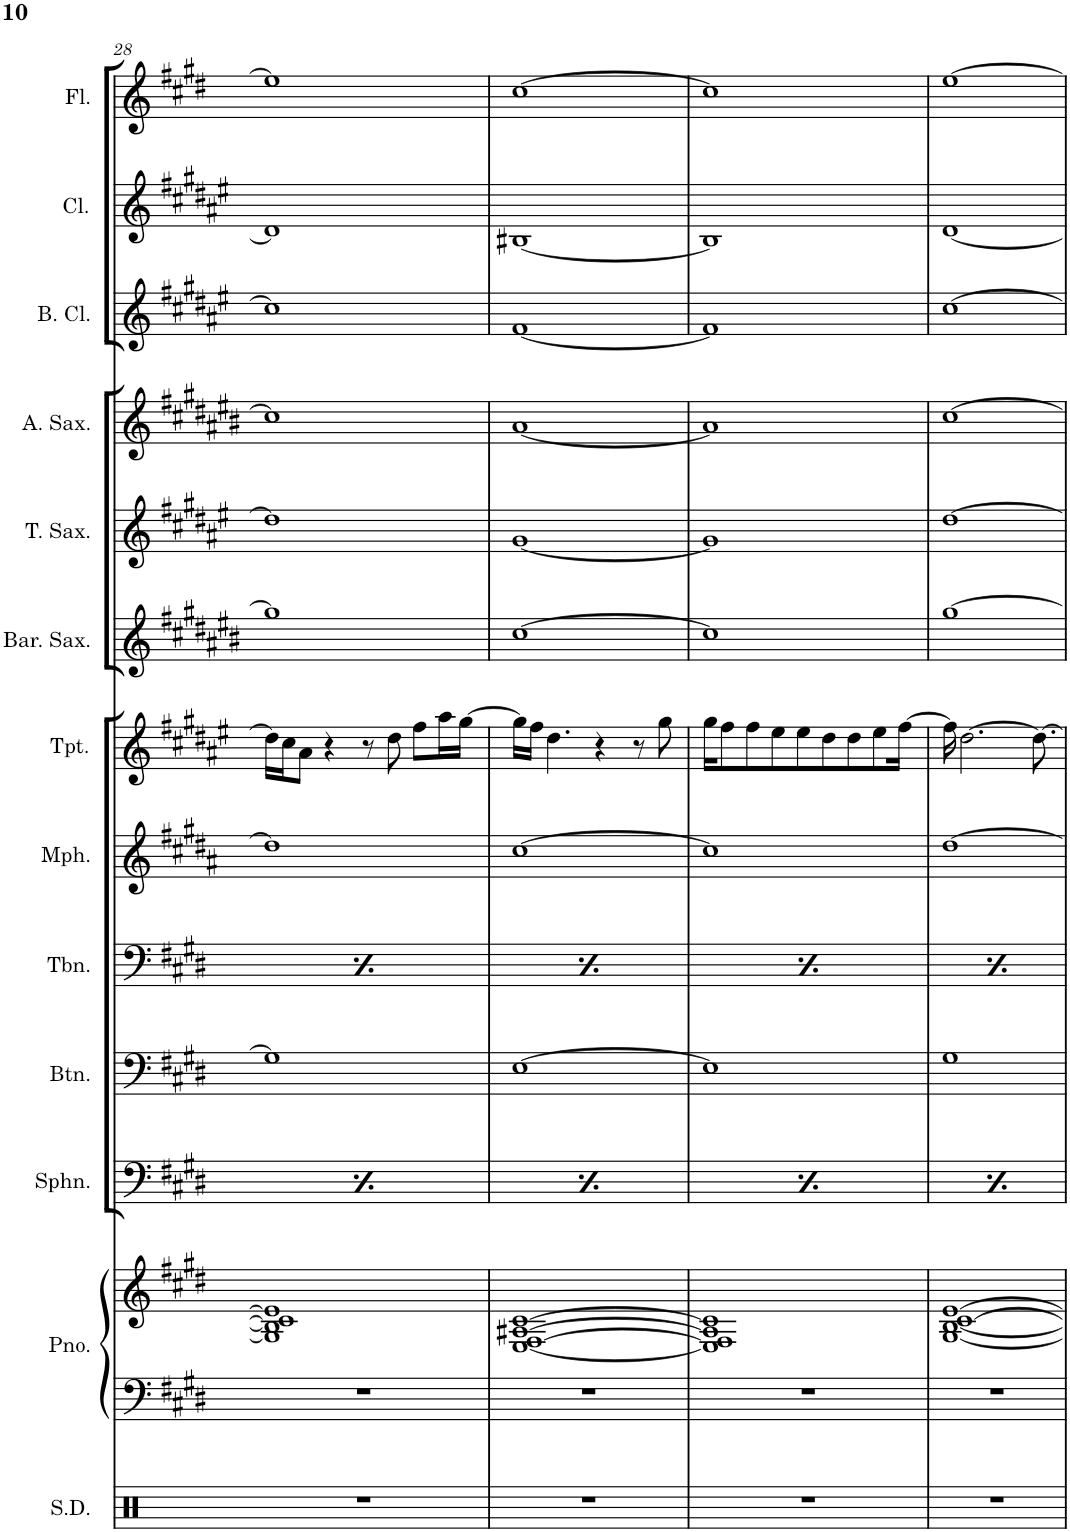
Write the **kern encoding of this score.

**kern	**kern	**kern	**kern	**kern	**kern	**kern	**kern	**kern	**kern	**kern	**kern	**kern	**kern
*part13	*part12	*part12	*part11	*part10	*part9	*part8	*part7	*part6	*part5	*part4	*part3	*part2	*part1
*staff14	*staff13	*staff12	*staff11	*staff10	*staff9	*staff8	*staff7	*staff6	*staff5	*staff4	*staff3	*staff2	*staff1
*I"Snare Drum	*I"Piano	*	*I"Sousaphone	*I"Baritone	*I"Trombone	*I"Mellophone	*I"Trumpet	*I"Baritone Sax	*I"Tenor Sax	*I"Alto Sax	*I"Bass Clarinet	*I"Clarinet	*I"Flute
*I'S.D.	*I'Pno.	*	*I'Sphn.	*I'Btn.	*I'Tbn.	*I'Mph.	*I'Tpt.	*I'Bar. Sax.	*I'T. Sax.	*I'A. Sax.	*I'B. Cl.	*I'Cl.	*I'Fl.
!!LO:PB:g=z
*clefX	*clefF4	*clefG2	*clefF4	*clefF4	*clefF4	*clefG2	*clefG2	*clefG2	*clefG2	*clefG2	*clefG2	*clefG2	*clefG2
*	*	*	*	*Trd4c7	*	*Trd4c7	*Trd1c2	*Trd12c21	*Trd8c14	*Trd5c9	*Trd8c14	*Trd1c2	*
*k[]	*k[f#c#g#d#]	*k[f#c#g#d#]	*k[f#c#g#d#]	*k[f#c#g#d#]	*k[f#c#g#d#]	*k[f#c#g#d#a#]	*k[f#c#g#d#a#e#]	*k[f#c#g#d#a#e#b#]	*k[f#c#g#d#a#e#]	*k[f#c#g#d#a#e#b#]	*k[f#c#g#d#a#e#]	*k[f#c#g#d#a#e#]	*k[f#c#g#d#]
*M4/4	*M4/4	*M4/4	*M4/4	*M4/4	*M4/4	*M4/4	*M4/4	*M4/4	*M4/4	*M4/4	*M4/4	*M4/4	*M4/4
=28	=28	=28	=28	=28	=28	=28	=28	=28	=28	=28	=28	=28	=28
1r	1r	1G#] 1B] 1c#] 1e]	1r	1G#]	1r	1dd#]	16dd#\LL]	1gg#]	1dd#]	1cc#]	1cc#]	1d#]	1ee]
.	.	.	.	.	.	.	16cc#\J	.	.	.	.	.	.
.	.	.	.	.	.	.	8a#\J	.	.	.	.	.	.
.	.	.	.	.	.	.	4r	.	.	.	.	.	.
.	.	.	.	.	.	.	8r	.	.	.	.	.	.
.	.	.	.	.	.	.	8dd#\	.	.	.	.	.	.
.	.	.	.	.	.	.	8ff#\L	.	.	.	.	.	.
.	.	.	.	.	.	.	16aa#\L	.	.	.	.	.	.
.	.	.	.	.	.	.	[16gg#\JJ	.	.	.	.	.	.
=29	=29	=29	=29	=29	=29	=29	=29	=29	=29	=29	=29	=29	=29
1r	1r	[1E [1F# [1A#X [1c#	1r	[1E	1r	[1cc#	16gg#\LL]	[1cc#	[1g#	[1a#	[1f#	[1B#X	[1cc#
.	.	.	.	.	.	.	16ff#\JJ	.	.	.	.	.	.
.	.	.	.	.	.	.	4.dd#\	.	.	.	.	.	.
.	.	.	.	.	.	.	4r	.	.	.	.	.	.
.	.	.	.	.	.	.	8r	.	.	.	.	.	.
.	.	.	.	.	.	.	8gg#\	.	.	.	.	.	.
=30	=30	=30	=30	=30	=30	=30	=30	=30	=30	=30	=30	=30	=30
1r	1r	1E] 1F#] 1A#] 1c#]	1r	1E]	1r	1cc#]	16gg#\KL	1cc#]	1g#]	1a#]	1f#]	1B#]	1cc#]
.	.	.	.	.	.	.	8ff#\	.	.	.	.	.	.
.	.	.	.	.	.	.	8ff#\	.	.	.	.	.	.
.	.	.	.	.	.	.	8ee#\	.	.	.	.	.	.
.	.	.	.	.	.	.	8ee#\	.	.	.	.	.	.
.	.	.	.	.	.	.	8dd#\	.	.	.	.	.	.
.	.	.	.	.	.	.	8dd#\	.	.	.	.	.	.
.	.	.	.	.	.	.	8ee#\	.	.	.	.	.	.
.	.	.	.	.	.	.	[16ff#\Jk	.	.	.	.	.	.
=31	=31	=31	=31	=31	=31	=31	=31	=31	=31	=31	=31	=31	=31
1r	1r	[1G# [1B [1c# [1e	1r	1G#	1r	[1dd#	16ff#\]	[1gg#	[1dd#	[1cc#	[1cc#	[1d#	[1ee
.	.	.	.	.	.	.	[2.dd#\	.	.	.	.	.	.
.	.	.	.	.	.	.	8.dd#\_	.	.	.	.	.	.
=	=	=	=	=	=	=	=	=	=	=	=	=	=
*-	*-	*-	*-	*-	*-	*-	*-	*-	*-	*-	*-	*-	*-
